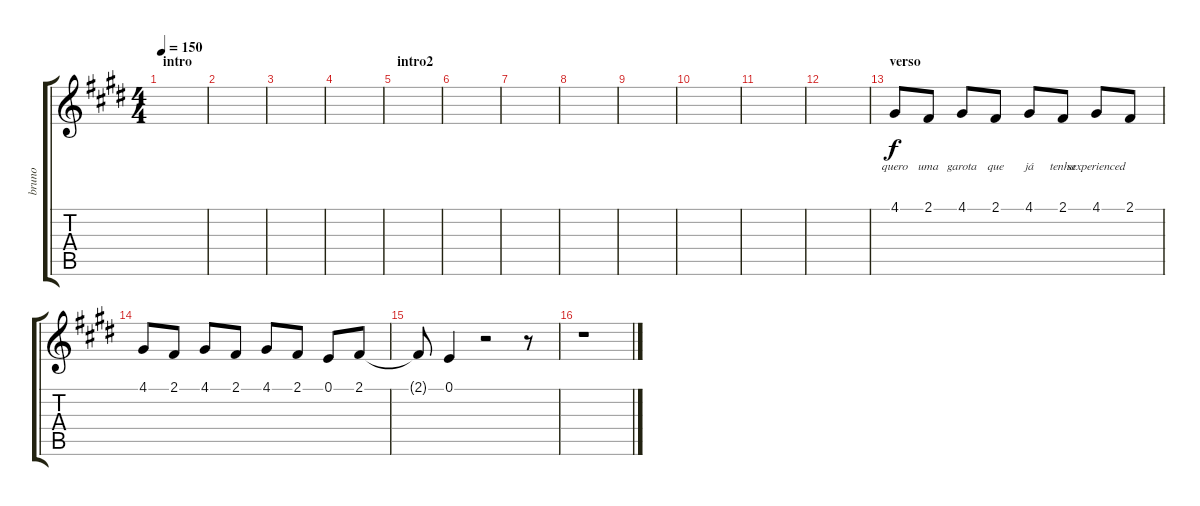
\track ("bruno" "bruno") {instrument trombone}
\staff {score tabs}
\tuning (E4 B3 G3 D3 A2 E2) {hide}
\ts (4 4)
\section ("" "intro")
\tempo 150
\clef g2
\ks e
|
|
|
|
\section ("" "intro2")
|
|
|
|
|
|
|
|
\section ("" "verso")
4.1.8{lyrics (0 "quero") lyrics (1 "") lyrics (2 "") lyrics (3 "") lyrics (4 "")} 2.1.8{lyrics (0 "uma") lyrics (1 "") lyrics (2 "") lyrics (3 "") lyrics (4 "")} 4.1.8{lyrics (0 "garota") lyrics (1 "") lyrics (2 "") lyrics (3 "") lyrics (4 "")} 2.1.8{lyrics (0 "que") lyrics (1 "") lyrics (2 "") lyrics (3 "") lyrics (4 "")} 4.1.8{lyrics (0 "já") lyrics (1 "") lyrics (2 "") lyrics (3 "") lyrics (4 "")} 2.1.8{lyrics (0 "tenha") lyrics (1 "") lyrics (2 "") lyrics (3 "") lyrics (4 "")} 4.1.8{lyrics (0 "sexperienced") lyrics (1 "") lyrics (2 "") lyrics (3 "") lyrics (4 "")} 2.1.8 |
4.1.8 2.1.8 4.1.8 2.1.8 4.1.8 2.1.8 0.1.8 2.1.8 |
2.1{t}.8 0.1.4 r.2 r.8 |
r.1
